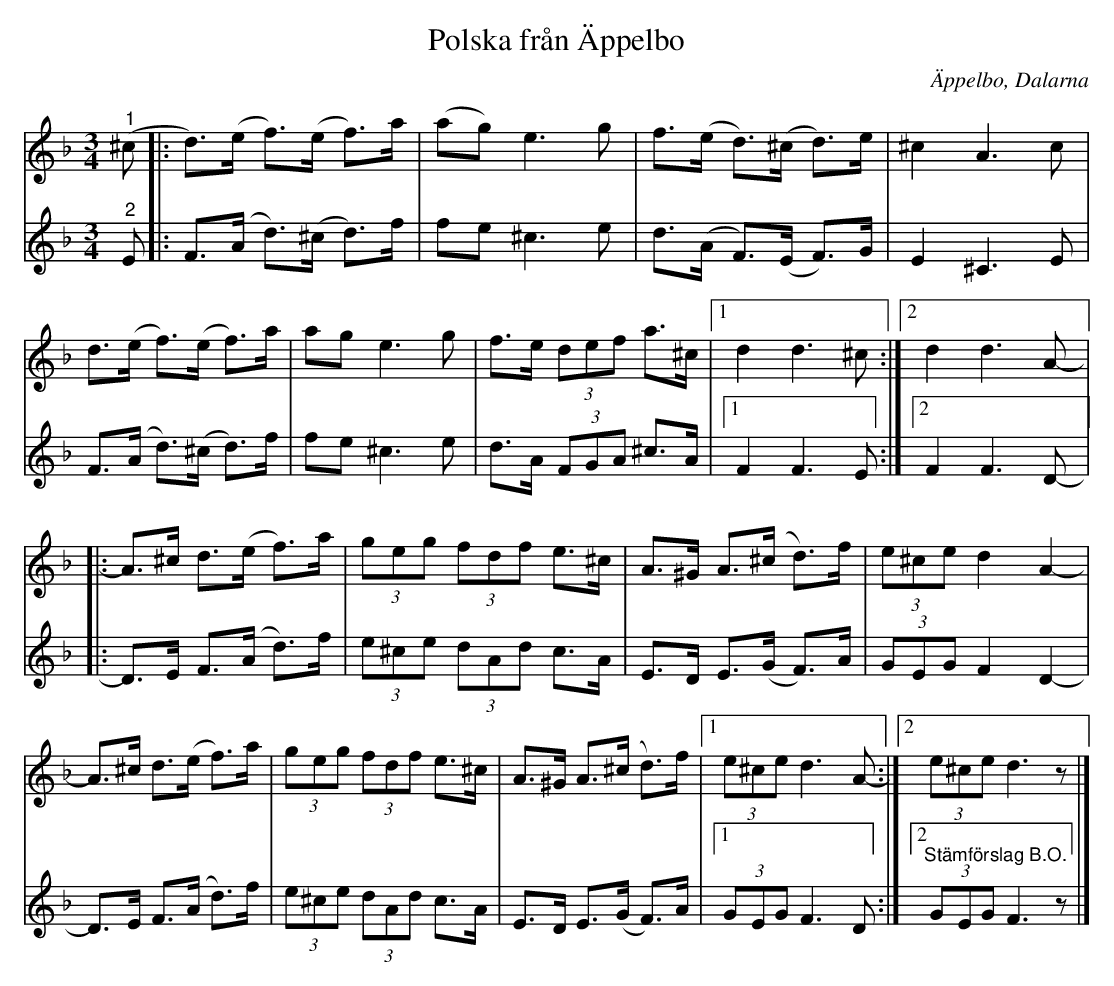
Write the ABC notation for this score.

X:1
T:Polska från Äppelbo
O:Äppelbo, Dalarna
L:1/8
M:3/4
K:Dm
V:1
"^1" (^c |: d>)(e f>)(e f>)a | (ag) e3 g | f>(e d>)(^c d>)e | ^c2 A3 c |
d>(e f>)(e f>)a | ag e3 g | f>e (3def a>^c |1 d2 d3 ^c :|2 d2 d3 A- |:
A>^c d>(e f>)a | (3geg (3fdf e>^c | A>^G A>(^c d>)f | (3e^ce d2 A2- |
A>^c d>(e f>)a | (3geg (3fdf e>^c | A>^G A>(^c d>)f |1 (3e^ce d3 A- :|2 (3e^ce d3 z |]
V:2
"^2" E |: F>(A d>)(^c d>)f | fe ^c3 e | d>(A F>)(E F>)G | E2 ^C3 E |
F>(A d>)(^c d>)f | fe ^c3 e | d>A (3FGA ^c>A |1 F2 F3 E :|2 F2 F3 D- |:
D>E F>(A d>)f | (3e^ce (3dAd c>A | E>D E>(G F>)A | (3GEG F2 D2- |
D>E F>(A d>)f | (3e^ce (3dAd c>A | E>D E>(G F>)A |1 (3GEG F3 D :|2 "^Stämförslag B.O." (3GEG F3 z |]
